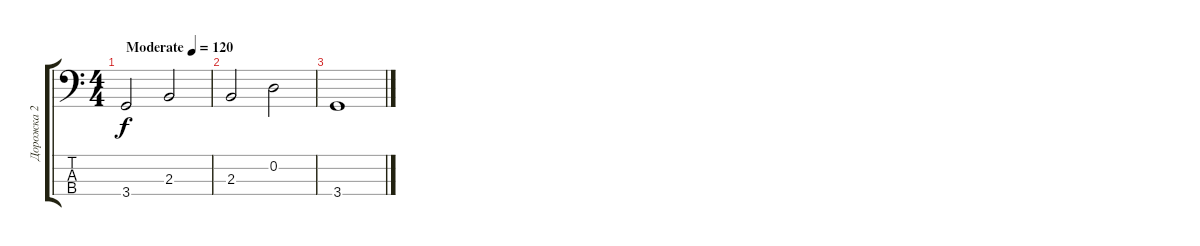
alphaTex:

\track ("Дорожка 2" "Дорожка 2") {instrument electricbassfinger}
\staff {score tabs}
\tuning (G2 D2 A1 E1) {hide}
\ts (4 4)
\tempo (120 "Moderate")
\clef f4
\ks c
3.4.2{dy f instrument electricbassfinger} 2.3.2 |
2.3.2 0.2.2 |
3.4.1
